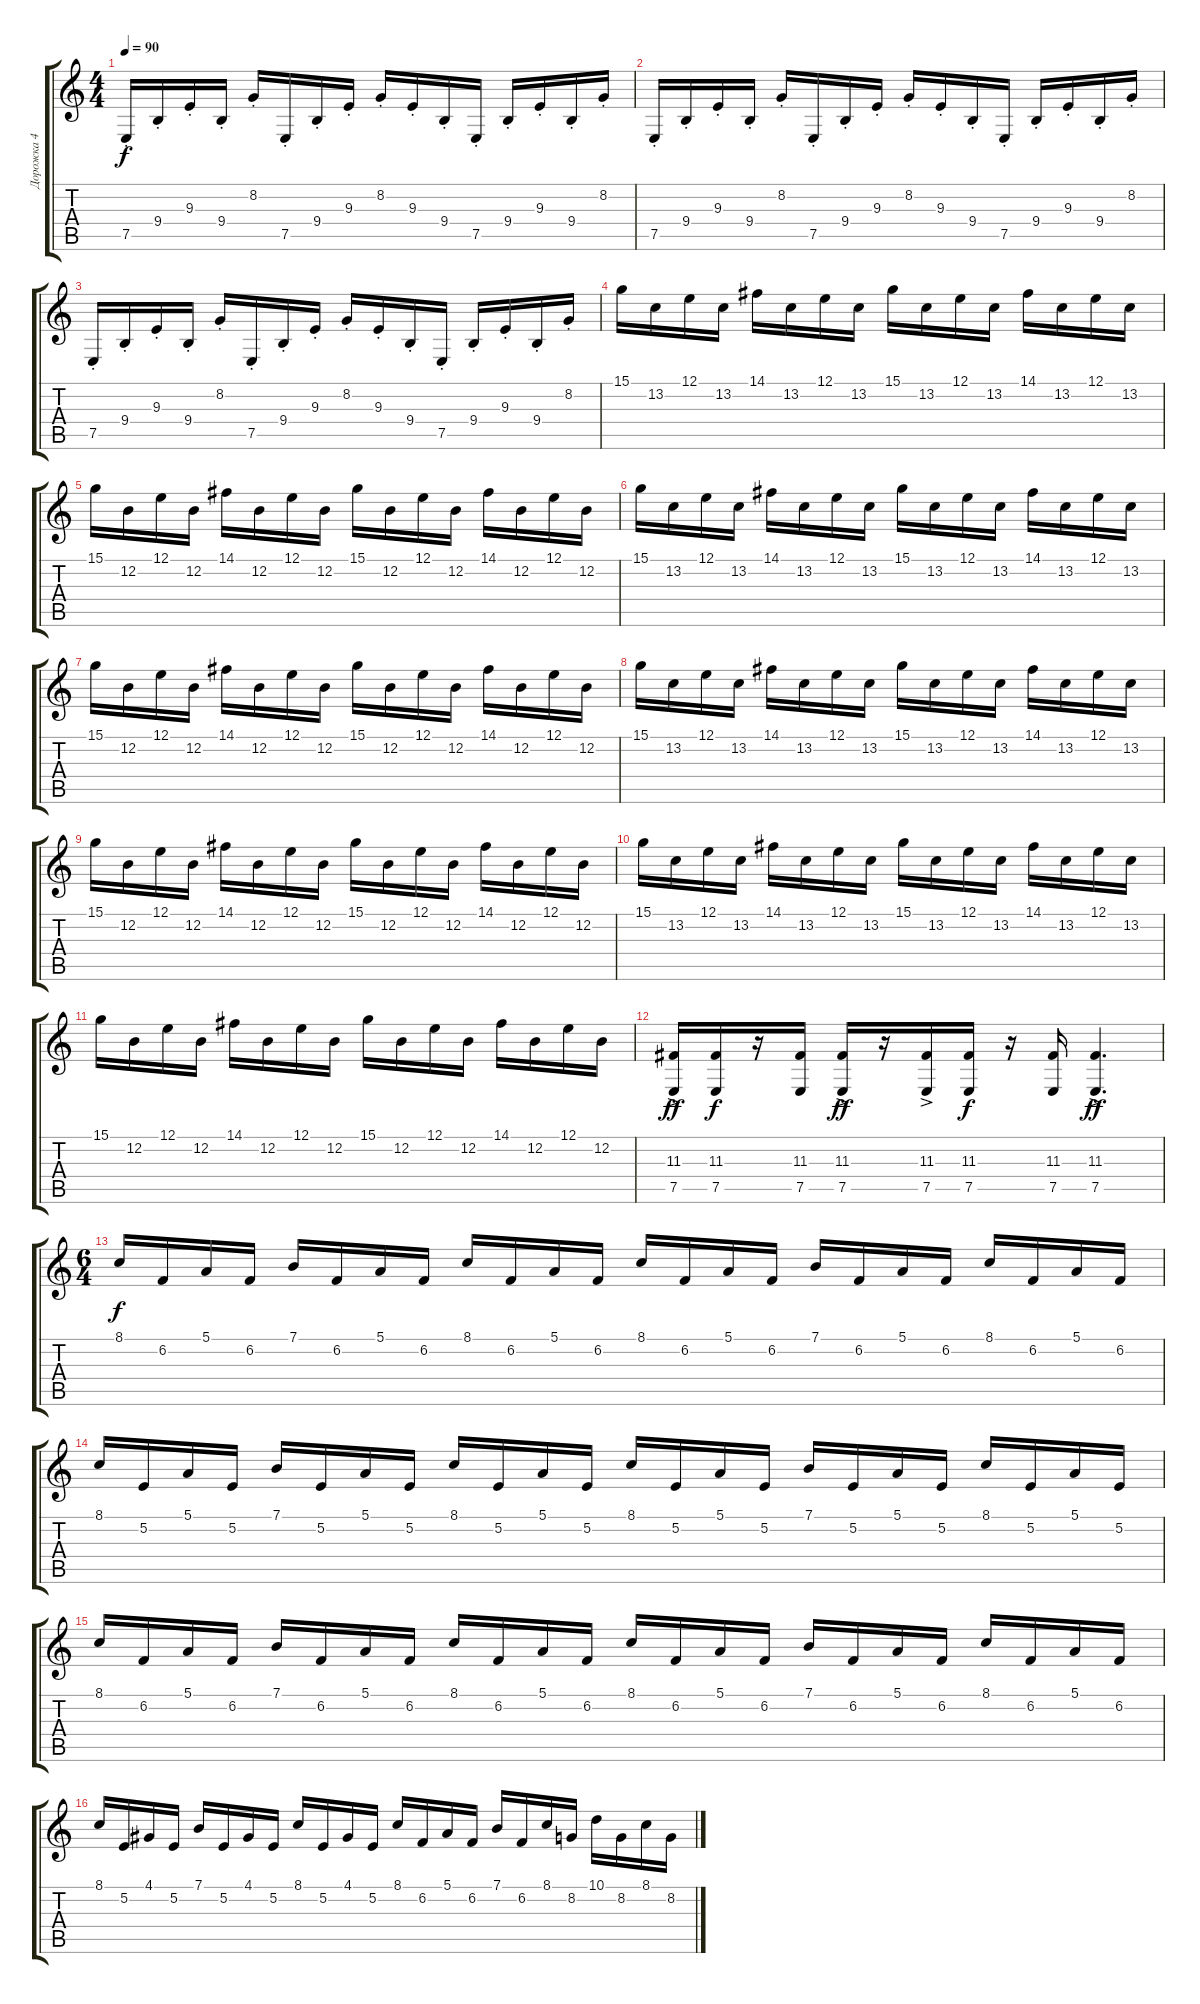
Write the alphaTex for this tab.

\track ("Дорожка 4" "Дорожка 4") {instrument stringensemble1}
\staff {score tabs}
\tuning (E4 B3 G3 D3 A2 E2) {hide}
\ts (4 4)
\tempo 90
\clef g2
\ks c
7.5{st}.16{dy f} 9.4{st}.16 9.3{st}.16 9.4{st}.16 8.2{st}.16 7.5{st}.16 9.4{st}.16 9.3{st}.16 8.2{st}.16 9.3{st}.16 9.4{st}.16 7.5{st}.16 9.4{st}.16 9.3{st}.16 9.4{st}.16 8.2{st}.16 |
7.5{st}.16 9.4{st}.16 9.3{st}.16 9.4{st}.16 8.2{st}.16 7.5{st}.16 9.4{st}.16 9.3{st}.16 8.2{st}.16 9.3{st}.16 9.4{st}.16 7.5{st}.16 9.4{st}.16 9.3{st}.16 9.4{st}.16 8.2{st}.16 |
7.5{st}.16 9.4{st}.16 9.3{st}.16 9.4{st}.16 8.2{st}.16 7.5{st}.16 9.4{st}.16 9.3{st}.16 8.2{st}.16 9.3{st}.16 9.4{st}.16 7.5{st}.16 9.4{st}.16 9.3{st}.16 9.4{st}.16 8.2{st}.16 |
15.1.16 13.2.16 12.1.16 13.2.16 14.1.16 13.2.16 12.1.16 13.2.16 15.1.16 13.2.16 12.1.16 13.2.16 14.1.16 13.2.16 12.1.16 13.2.16 |
15.1.16 12.2.16 12.1.16 12.2.16 14.1.16 12.2.16 12.1.16 12.2.16 15.1.16 12.2.16 12.1.16 12.2.16 14.1.16 12.2.16 12.1.16 12.2.16 |
15.1.16 13.2.16 12.1.16 13.2.16 14.1.16 13.2.16 12.1.16 13.2.16 15.1.16 13.2.16 12.1.16 13.2.16 14.1.16 13.2.16 12.1.16 13.2.16 |
15.1.16 12.2.16 12.1.16 12.2.16 14.1.16 12.2.16 12.1.16 12.2.16 15.1.16 12.2.16 12.1.16 12.2.16 14.1.16 12.2.16 12.1.16 12.2.16 |
15.1.16 13.2.16 12.1.16 13.2.16 14.1.16 13.2.16 12.1.16 13.2.16 15.1.16 13.2.16 12.1.16 13.2.16 14.1.16 13.2.16 12.1.16 13.2.16 |
15.1.16 12.2.16 12.1.16 12.2.16 14.1.16 12.2.16 12.1.16 12.2.16 15.1.16 12.2.16 12.1.16 12.2.16 14.1.16 12.2.16 12.1.16 12.2.16 |
15.1.16 13.2.16 12.1.16 13.2.16 14.1.16 13.2.16 12.1.16 13.2.16 15.1.16 13.2.16 12.1.16 13.2.16 14.1.16 13.2.16 12.1.16 13.2.16 |
15.1.16 12.2.16 12.1.16 12.2.16 14.1.16 12.2.16 12.1.16 12.2.16 15.1.16 12.2.16 12.1.16 12.2.16 14.1.16 12.2.16 12.1.16 12.2.16 |
(11.3 7.5{ac}).16{dy ff} (11.3 7.5).16{dy f} r.16 (11.3 7.5).16 (11.3 7.5{ac}).16{dy ff} r.16 (11.3 7.5{ac}).16 (11.3 7.5).16{dy f} r.16 (11.3 7.5).16 (11.3 7.5{ac}).4{d dy ff} |
\ts (6 4)
8.1.16{dy f} 6.2.16 5.1.16 6.2.16 7.1.16 6.2.16 5.1.16 6.2.16 8.1.16 6.2.16 5.1.16 6.2.16 8.1.16 6.2.16 5.1.16 6.2.16 7.1.16 6.2.16 5.1.16 6.2.16 8.1.16 6.2.16 5.1.16 6.2.16 |
8.1.16 5.2.16 5.1.16 5.2.16 7.1.16 5.2.16 5.1.16 5.2.16 8.1.16 5.2.16 5.1.16 5.2.16 8.1.16 5.2.16 5.1.16 5.2.16 7.1.16 5.2.16 5.1.16 5.2.16 8.1.16 5.2.16 5.1.16 5.2.16 |
8.1.16 6.2.16 5.1.16 6.2.16 7.1.16 6.2.16 5.1.16 6.2.16 8.1.16 6.2.16 5.1.16 6.2.16 8.1.16 6.2.16 5.1.16 6.2.16 7.1.16 6.2.16 5.1.16 6.2.16 8.1.16 6.2.16 5.1.16 6.2.16 |
8.1.16 5.2.16 4.1.16 5.2.16 7.1.16 5.2.16 4.1.16 5.2.16 8.1.16 5.2.16 4.1.16 5.2.16 8.1.16 6.2.16 5.1.16 6.2.16 7.1.16 6.2.16 8.1.16 8.2.16 10.1.16 8.2.16 8.1.16 8.2.16
